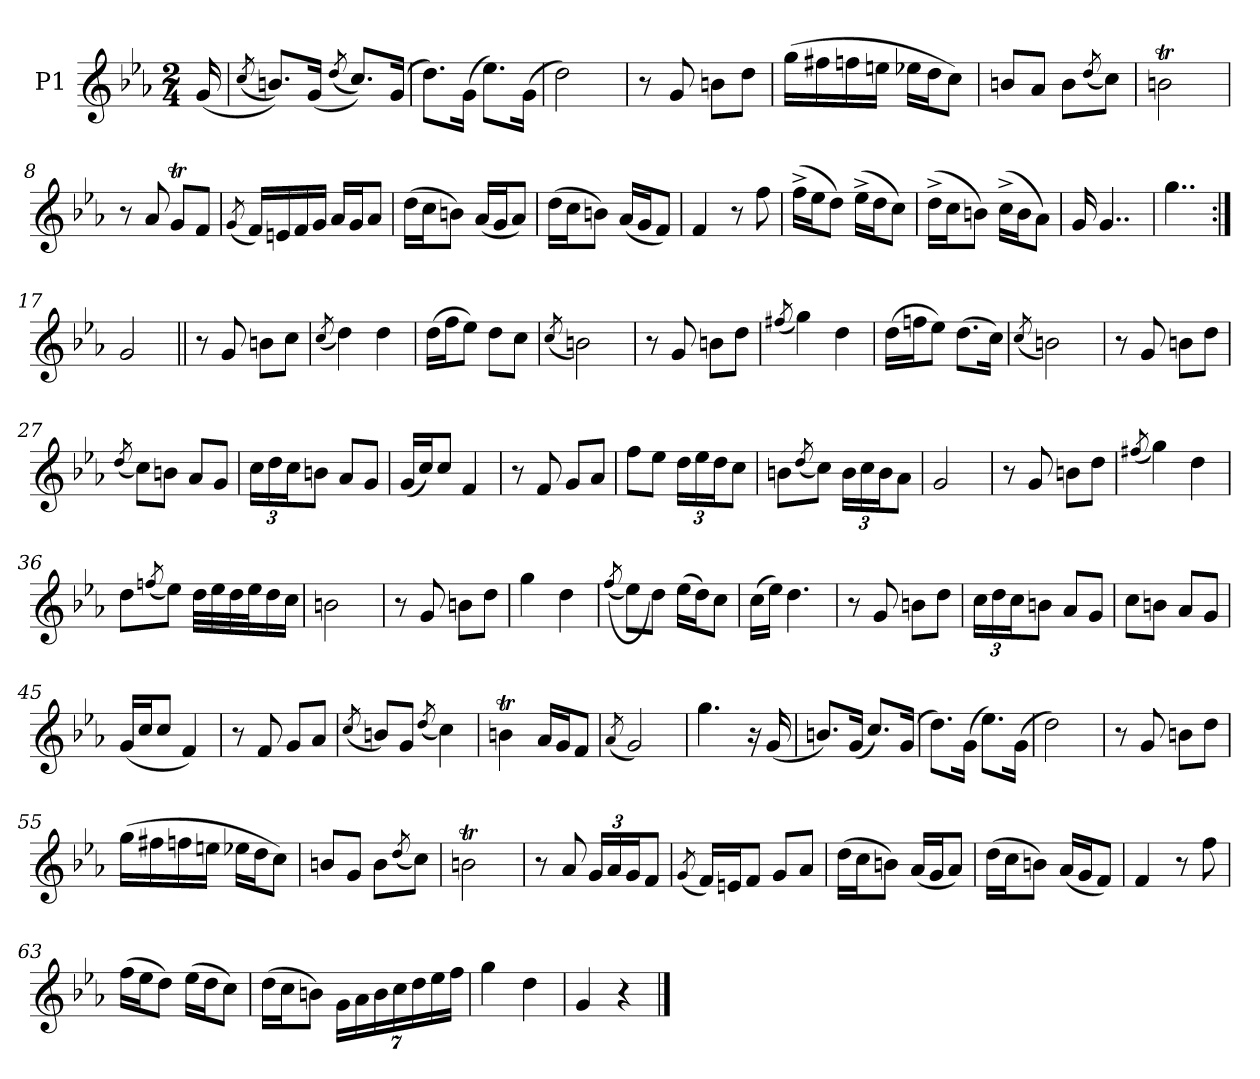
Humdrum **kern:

**kern
*part1
*staff1
*I"P1
*clefG2
*k[b-e-a-]
*M2/4
=
(16g
=1
(8qcc/
8.bnL))
(16gJk
(8qdd/
8.ccL))
(16gJk
=2
8.ddL)
(16gJk
8.ee-L)
(16gJk
=3
2dd)
=4
8r
8g
8bnL
8ddJ
=5
(16ggLL
16ff#X
16ffn
16eenJJ
16ee-XLL
16ddJ
8ccJ)
=6
8bnL
8a-J
8bL
(8qdd/
8ccJ)
=7
2bnt
=8
8r
8a-
8gtL
8fJ
=9
(8qg/
16fLL)
16en
16f
16gJJ
16a-LL
16gJ
8a-J
=10
(16ddLL
16ccJ
8bnJ)
(16a-LL
16gJ
8a-J)
=11
(16ddLL
16ccJ
8bnJ)
(16a-LL
16gJ
8fJ)
=12
4f
8r
8ff
=13
(16ff^LL
16ee-J
8ddJ)
(16ee-^LL
16ddJ
8ccJ)
=14
(16dd^LL
16ccJ
8bnJ)
(16cc^LL
16bJ
8a-J)
=15
16g
4..g
=16
4..gg
=17:|!
2g
=18||
8r
8g
8bnL
8ccJ
=19
(8qcc/
4dd)
4dd
=20
(16ddLL
16ffJ
8ee-J)
8ddL
8ccJ
=21
(8qcc/
2bn)
=22
8r
8g
8bnL
8ddJ
=23
(8qff#X/
4gg)
4dd
=24
(16ddLL
16ffnJ
8ee-J)
(8.ddL
16ccJk)
=25
(8qcc/
2bn)
=26
8r
8g
8bnL
8ddJ
=27
(8qdd/
8ccL)
8bnJ
8a-L
8gJ
=28
24ccLL
24dd
24ccJ
8bnJ
8a-L
8gJ
=29
(16gLL
16ccJ)
8ccJ
4f
=30
8r
8f
8gL
8a-J
=31
8ffL
8ee-J
24ddLL
24ee-
24ddJ
8ccJ
=32
8bnL
(8qdd/
8ccJ)
24bLL
24cc
24bJ
8a-J
=33
2g
=34
8r
8g
8bnL
8ddJ
=35
(8qff#X/
4gg)
4dd
=36
8ddL
(8qffn/
8ee-J)
32ddLLL
32ee-
32dd
32ee-J
16dd
16ccJJ
=37
2bn
=38
8r
8g
8bnL
8ddJ
=39
4gg
4dd
=40
((8qff/
8ee-L)
8ddJ)
(16ee-LL
16ddJ)
8ccJ
=41
(16ccLL
16ee-JJ)
4.dd
=42
8r
8g
8bnL
8ddJ
=43
24ccLL
24dd
24ccJ
8bnJ
8a-L
8gJ
=44
8ccL
8bnJ
8a-L
8gJ
=45
(16gLL
16ccJ
8ccJ
4f)
=46
8r
8f
8gL
8a-J
=47
(8qcc/
8bnL)
8gJ
(8qdd/
4cc)
=48
4bnt
16a-LL
16gJ
8fJ
=49
(8qa-/
2g)
=50
4.gg
16r
(16g
=51
8.bnL)
(16gJk
8.ccL)
(16gJk
=52
8.ddL)
(16gJk
8.ee-L)
(16gJk
=53
2dd)
=54
8r
8g
8bnL
8ddJ
=55
(16ggLL
16ff#X
16ffn
16eenJJ
16ee-XLL
16ddJ
8ccJ)
=56
8bnL
8gJ
8bL
(8qdd/
8ccJ)
=57
2bnt
=58
8r
8a-
24gLL
24a-
24gJ
8fJ
=59
(8qg/
16fLL)
16enJ
8fJ
8gL
8a-J
=60
(16ddLL
16ccJ
8bnJ)
(16a-LL
16gJ
8a-J)
=61
(16ddLL
16ccJ
8bnJ)
(16a-LL
16gJ
8fJ)
=62
4f
8r
8ff
=63
(16ffLL
16ee-J
8ddJ)
(16ee-LL
16ddJ
8ccJ)
=64
(16ddLL
16ccJ
8bnJ)
28gLL
28a-
28b
28cc
28dd
28ee-
28ffJJ
=65
4gg
4dd
=66
4g
4r
==
*-
